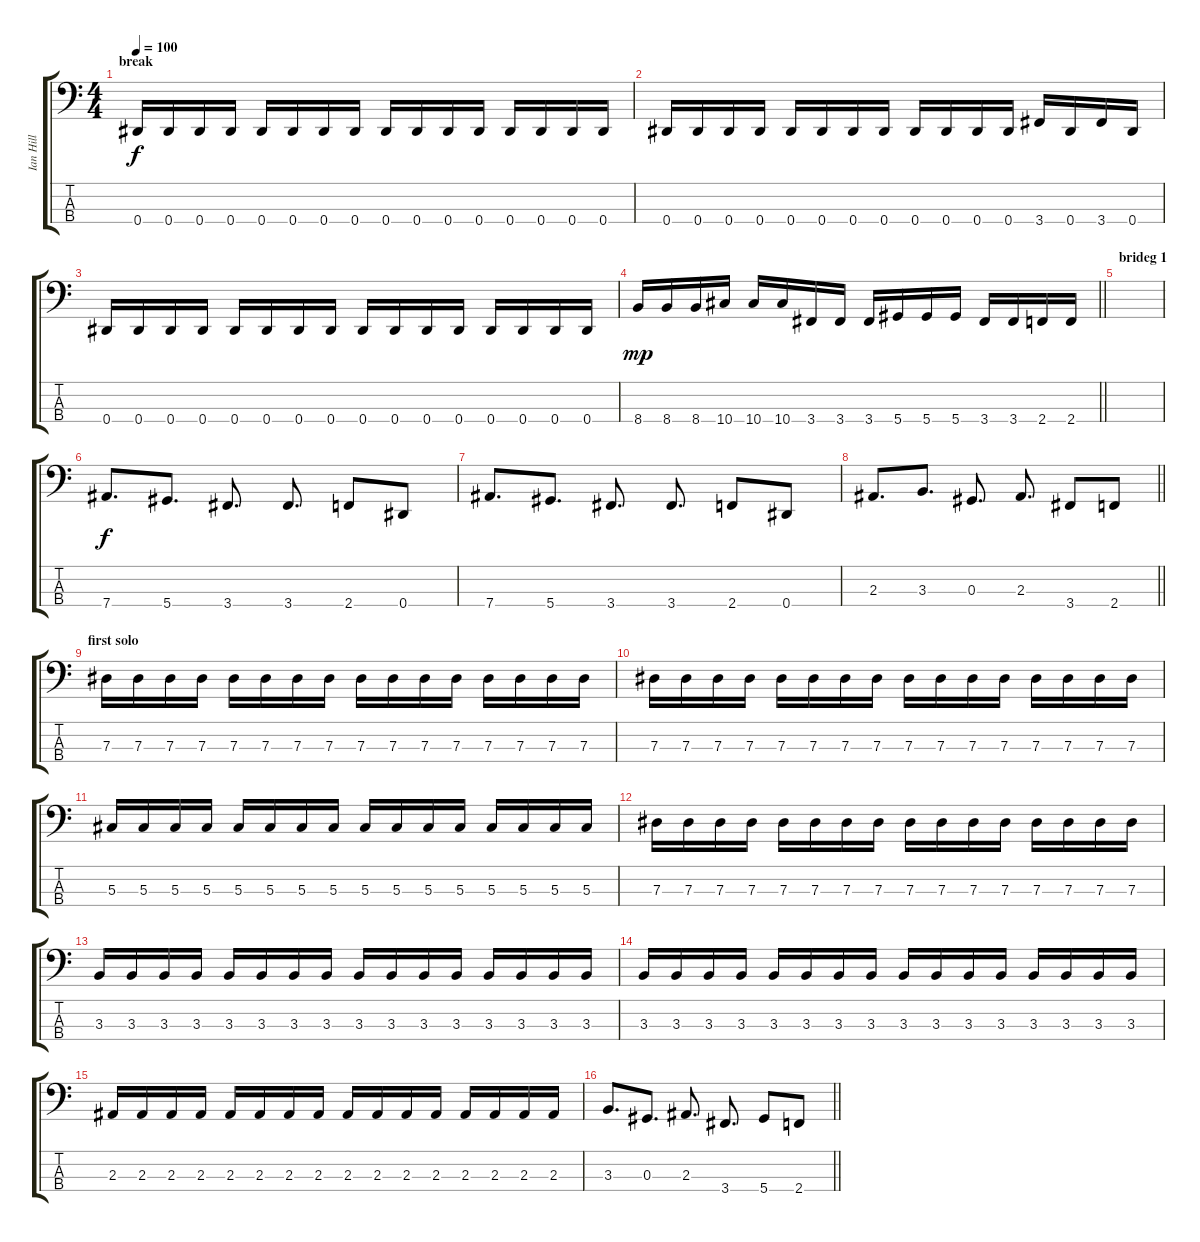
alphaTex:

\track ("Ian Hill" "Ian Hill") {instrument electricbassfinger}
\staff {score tabs}
\tuning (Gb2 Db2 Ab1 Eb1) {hide}
\ts (4 4)
\section ("" "break")
\tempo 100
\clef f4
\ks c
0.4.16{dy f} 0.4.16 0.4.16 0.4.16 0.4.16 0.4.16 0.4.16 0.4.16 0.4.16 0.4.16 0.4.16 0.4.16 0.4.16 0.4.16 0.4.16 0.4.16 |
0.4.16 0.4.16 0.4.16 0.4.16 0.4.16 0.4.16 0.4.16 0.4.16 0.4.16 0.4.16 0.4.16 0.4.16 3.4.16 0.4.16 3.4.16 0.4.16 |
0.4.16 0.4.16 0.4.16 0.4.16 0.4.16 0.4.16 0.4.16 0.4.16 0.4.16 0.4.16 0.4.16 0.4.16 0.4.16 0.4.16 0.4.16 0.4.16 |
\barLineRight lightlight
8.4.16{dy mp} 8.4.16 8.4.16 10.4.16 10.4.16 10.4.16 3.4.16 3.4.16 3.4.16 5.4.16 5.4.16 5.4.16 3.4.16 3.4.16 2.4.16 2.4.16 |
\section ("" "brideg 1")
|
7.4.8{d dy f} 5.4.8{d} 3.4.8{d} 3.4.8{d} 2.4.8 0.4.8 |
7.4.8{d} 5.4.8{d} 3.4.8{d} 3.4.8{d} 2.4.8 0.4.8 |
\barLineRight lightlight
2.3.8{d} 3.3.8{d} 0.3.8{d} 2.3.8{d} 3.4.8 2.4.8 |
\section ("" "first solo")
7.3.16 7.3.16 7.3.16 7.3.16 7.3.16 7.3.16 7.3.16 7.3.16 7.3.16 7.3.16 7.3.16 7.3.16 7.3.16 7.3.16 7.3.16 7.3.16 |
7.3.16 7.3.16 7.3.16 7.3.16 7.3.16 7.3.16 7.3.16 7.3.16 7.3.16 7.3.16 7.3.16 7.3.16 7.3.16 7.3.16 7.3.16 7.3.16 |
5.3.16 5.3.16 5.3.16 5.3.16 5.3.16 5.3.16 5.3.16 5.3.16 5.3.16 5.3.16 5.3.16 5.3.16 5.3.16 5.3.16 5.3.16 5.3.16 |
7.3.16 7.3.16 7.3.16 7.3.16 7.3.16 7.3.16 7.3.16 7.3.16 7.3.16 7.3.16 7.3.16 7.3.16 7.3.16 7.3.16 7.3.16 7.3.16 |
3.3.16 3.3.16 3.3.16 3.3.16 3.3.16 3.3.16 3.3.16 3.3.16 3.3.16 3.3.16 3.3.16 3.3.16 3.3.16 3.3.16 3.3.16 3.3.16 |
3.3.16 3.3.16 3.3.16 3.3.16 3.3.16 3.3.16 3.3.16 3.3.16 3.3.16 3.3.16 3.3.16 3.3.16 3.3.16 3.3.16 3.3.16 3.3.16 |
2.3.16 2.3.16 2.3.16 2.3.16 2.3.16 2.3.16 2.3.16 2.3.16 2.3.16 2.3.16 2.3.16 2.3.16 2.3.16 2.3.16 2.3.16 2.3.16 |
\barLineRight lightlight
3.3.8{d} 0.3.8{d} 2.3.8{d} 3.4.8{d} 5.4.8 2.4.8
